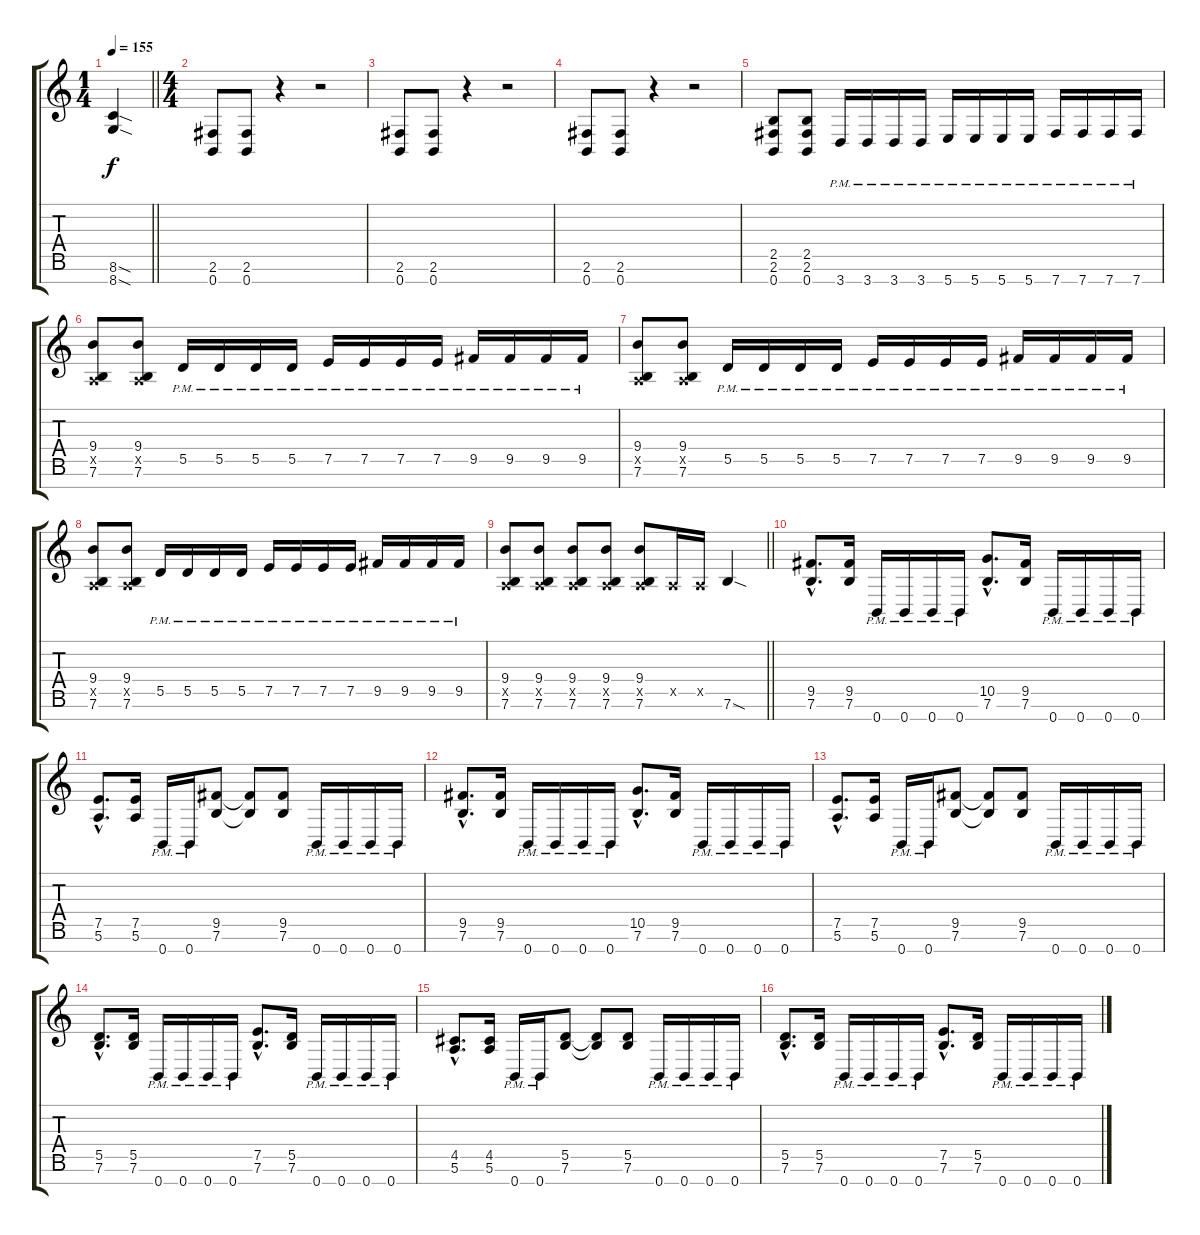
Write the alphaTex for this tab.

\track "" {instrument distortionguitar}
\staff {score tabs}
\tuning (E4 B3 G3 D3 A2 E2 B1) {hide}
\ts (1 4)
\tempo 155
\clef g2
\barLineRight lightlight
\ks c
(8.6{sod} 8.7{sod}).4{dy f instrument distortionguitar} |
\ts (4 4)
(2.6 0.7).8 (2.6 0.7).8 r.4 r.2 |
(2.6 0.7).8 (2.6 0.7).8 r.4 r.2 |
(2.6 0.7).8 (2.6 0.7).8 r.4 r.2 |
(2.5 2.6 0.7).8 (2.5 2.6 0.7).8 3.7{pm}.16 3.7{pm}.16 3.7{pm}.16 3.7{pm}.16 5.7{pm}.16 5.7{pm}.16 5.7{pm}.16 5.7{pm}.16 7.7{pm}.16 7.7{pm}.16 7.7{pm}.16 7.7{pm}.16 |
(9.4 0.5{x} 7.6).8 (9.4 0.5{x} 7.6).8 5.5{pm}.16 5.5{pm}.16 5.5{pm}.16 5.5{pm}.16 7.5{pm}.16 7.5{pm}.16 7.5{pm}.16 7.5{pm}.16 9.5{pm}.16 9.5{pm}.16 9.5{pm}.16 9.5{pm}.16 |
(9.4 0.5{x} 7.6).8 (9.4 0.5{x} 7.6).8 5.5{pm}.16 5.5{pm}.16 5.5{pm}.16 5.5{pm}.16 7.5{pm}.16 7.5{pm}.16 7.5{pm}.16 7.5{pm}.16 9.5{pm}.16 9.5{pm}.16 9.5{pm}.16 9.5{pm}.16 |
(9.4 0.5{x} 7.6).8 (9.4 0.5{x} 7.6).8 5.5{pm}.16 5.5{pm}.16 5.5{pm}.16 5.5{pm}.16 7.5{pm}.16 7.5{pm}.16 7.5{pm}.16 7.5{pm}.16 9.5{pm}.16 9.5{pm}.16 9.5{pm}.16 9.5{pm}.16 |
\barLineRight lightlight
(9.4 0.5{x} 7.6).8 (9.4 0.5{x} 7.6).8 (9.4 0.5{x} 7.6).8 (9.4 0.5{x} 7.6).8 (9.4 0.5{x} 7.6).8 0.5{x}.16 0.5{x}.16 7.6{sod}.4 |
(9.5{hac} 7.6{hac}).8{d} (9.5 7.6).16 0.7{pm}.16 0.7{pm}.16 0.7{pm}.16 0.7{pm}.16 (10.5{hac} 7.6{hac}).8{d} (9.5 7.6).16 0.7{pm}.16 0.7{pm}.16 0.7{pm}.16 0.7{pm}.16 |
(7.5{hac} 5.6{hac}).8{d} (7.5 5.6).16 0.7{pm}.16 0.7{pm}.16 (9.5 7.6).8 (9.5{t} 7.6{t}).8 (9.5 7.6).8 0.7{pm}.16 0.7{pm}.16 0.7{pm}.16 0.7{pm}.16 |
(9.5{hac} 7.6{hac}).8{d} (9.5 7.6).16 0.7{pm}.16 0.7{pm}.16 0.7{pm}.16 0.7{pm}.16 (10.5{hac} 7.6{hac}).8{d} (9.5 7.6).16 0.7{pm}.16 0.7{pm}.16 0.7{pm}.16 0.7{pm}.16 |
(7.5{hac} 5.6{hac}).8{d} (7.5 5.6).16 0.7{pm}.16 0.7{pm}.16 (9.5 7.6).8 (9.5{t} 7.6{t}).8 (9.5 7.6).8 0.7{pm}.16 0.7{pm}.16 0.7{pm}.16 0.7{pm}.16 |
(5.5{hac} 7.6{hac}).8{d} (5.5 7.6).16 0.7{pm}.16 0.7{pm}.16 0.7{pm}.16 0.7{pm}.16 (7.5{hac} 7.6{hac}).8{d} (5.5 7.6).16 0.7{pm}.16 0.7{pm}.16 0.7{pm}.16 0.7{pm}.16 |
(4.5{hac} 5.6{hac}).8{d} (4.5 5.6).16 0.7{pm}.16 0.7{pm}.16 (5.5 7.6).8 (5.5{t} 7.6{t}).8 (5.5 7.6).8 0.7{pm}.16 0.7{pm}.16 0.7{pm}.16 0.7{pm}.16 |
(5.5{hac} 7.6{hac}).8{d} (5.5 7.6).16 0.7{pm}.16 0.7{pm}.16 0.7{pm}.16 0.7{pm}.16 (7.5{hac} 7.6{hac}).8{d} (5.5 7.6).16 0.7{pm}.16 0.7{pm}.16 0.7{pm}.16 0.7{pm}.16
